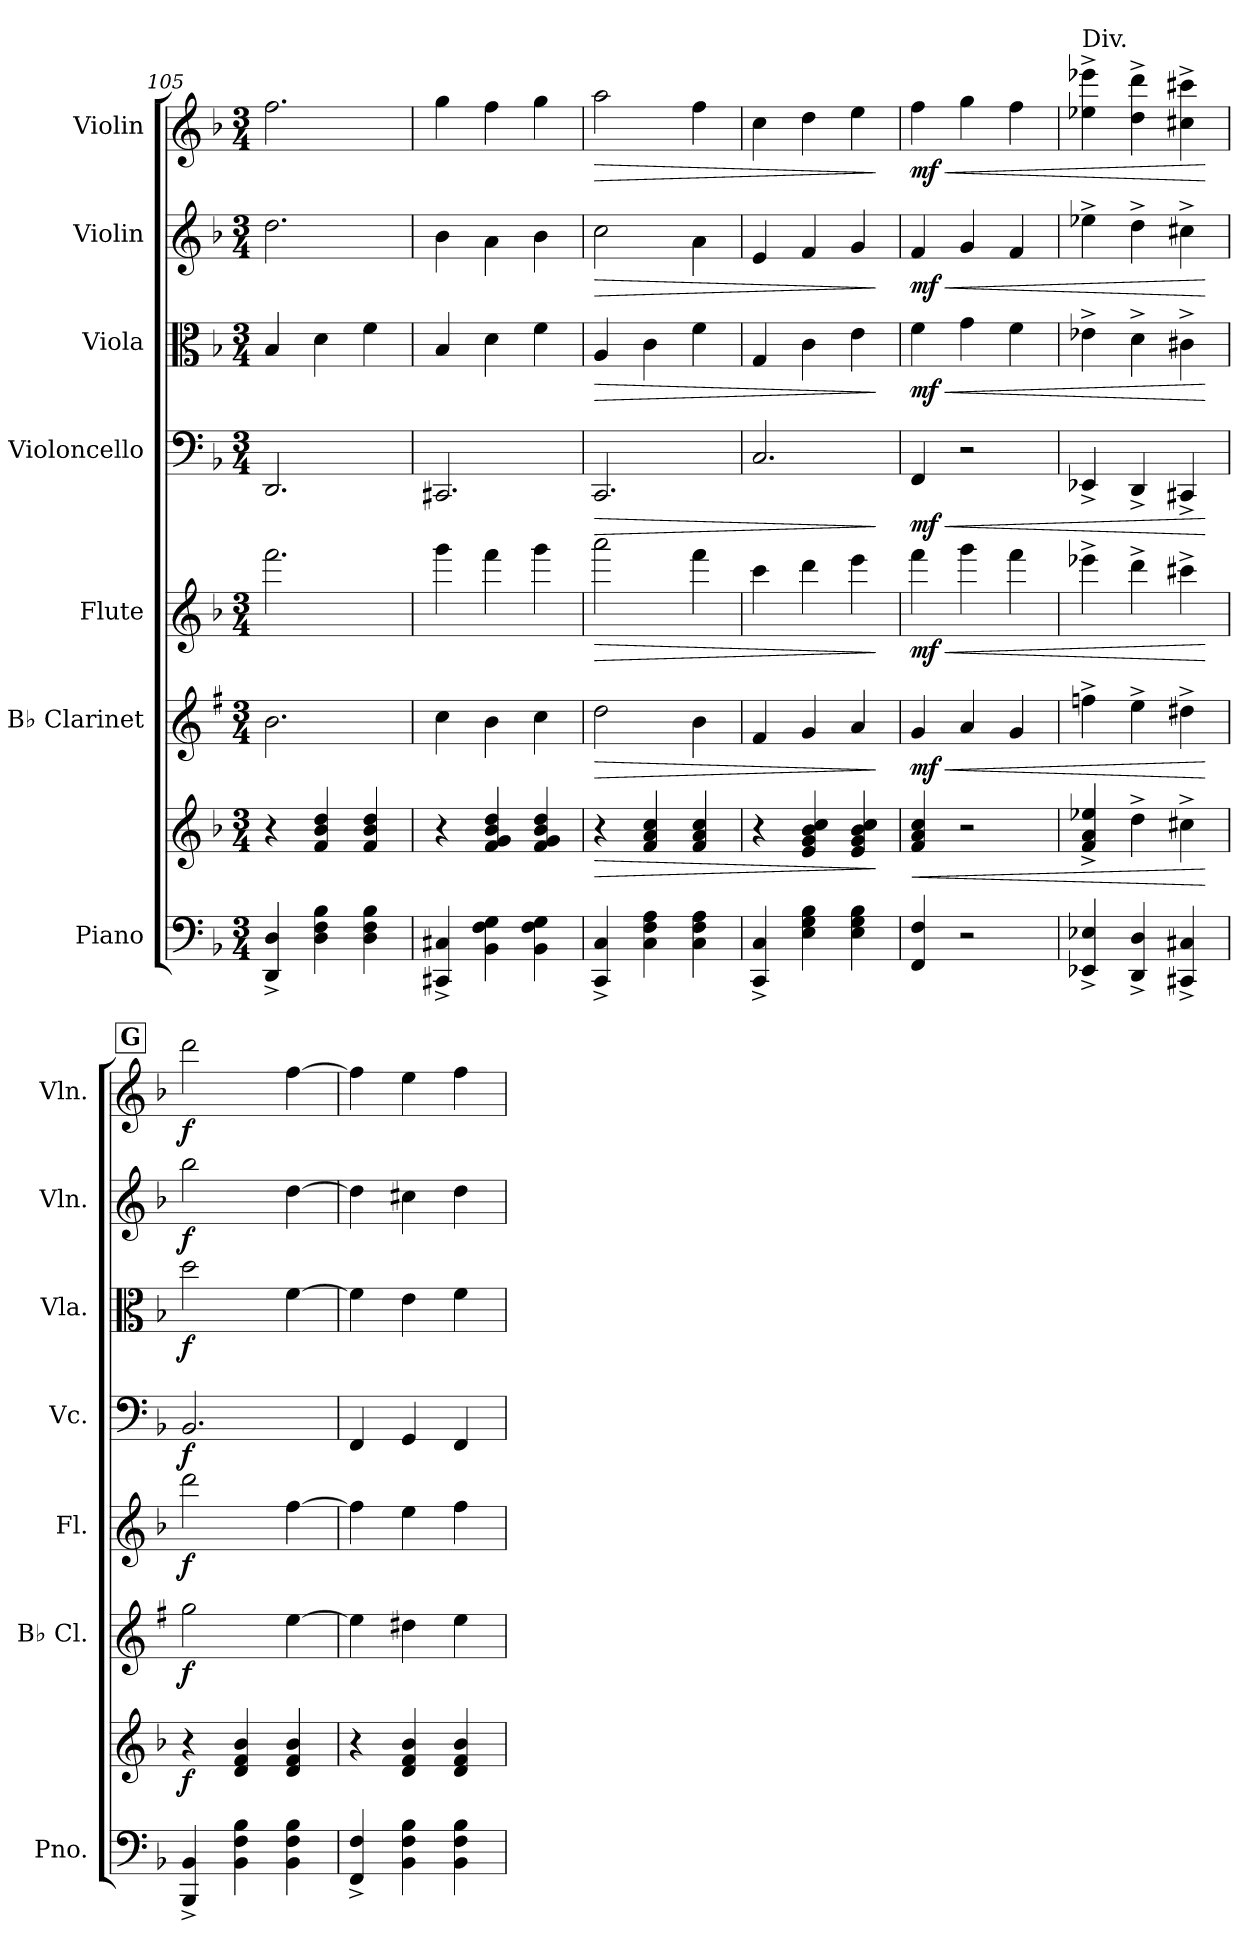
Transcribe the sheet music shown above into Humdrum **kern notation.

**kern	**kern	**dynam	**kern	**dynam	**kern	**dynam	**kern	**dynam	**kern	**dynam	**kern	**dynam	**kern	**dynam
*part7	*part7	*part7	*part6	*part6	*part5	*part5	*part4	*part4	*part3	*part3	*part2	*part2	*part1	*part1
*staff8	*staff7	*staff7/8	*staff6	*staff6	*staff5	*staff5	*staff4	*staff4	*staff3	*staff3	*staff2	*staff2	*staff1	*staff1
*I"Piano	*	*	*I"B♭ Clarinet	*	*I"Flute	*	*I"Violoncello	*	*I"Viola	*	*I"Violin	*	*I"Violin	*
*I'Pno.	*	*	*I'B♭ Cl.	*	*I'Fl.	*	*I'Vc.	*	*I'Vla.	*	*I'Vln.	*	*I'Vln.	*
*clefF4	*clefG2	*	*clefG2	*	*clefG2	*	*clefF4	*	*clefC3	*	*clefG2	*	*clefG2	*
*	*	*	*ITrd1c2	*	*	*	*	*	*	*	*	*	*	*
*k[b-]	*k[b-]	*	*k[b-]	*	*k[b-]	*	*k[b-]	*	*k[b-]	*	*k[b-]	*	*k[b-]	*
*M3/4	*M3/4	*	*M3/4	*	*M3/4	*	*M3/4	*	*M3/4	*	*M3/4	*	*M3/4	*
=105	=105	=105	=105	=105	=105	=105	=105	=105	=105	=105	=105	=105	=105	=105
4DD/^ 4D/^	4r	.	2.a\	.	2.fff\	.	2.DD/	.	4B-/	.	2.dd\	.	2.ff\	.
4D\ 4F\ 4B-\	4f/ 4b-/ 4dd/	.	.	.	.	.	.	.	4d\	.	.	.	.	.
4D\ 4F\ 4B-\	4f/ 4b-/ 4dd/	.	.	.	.	.	.	.	4f\	.	.	.	.	.
!!LO:PB:g=z
=106	=106	=106	=106	=106	=106	=106	=106	=106	=106	=106	=106	=106	=106	=106
4CC#X/^ 4C#X/^	4r	.	4b-\	.	4ggg\	.	2.CC#X/	.	4B-/	.	4b-\	.	4gg\	.
4BB-\ 4F\ 4G\	4f/ 4g/ 4b-/ 4dd/	.	4a\	.	4fff\	.	.	.	4d\	.	4a\	.	4ff\	.
4BB-\ 4F\ 4G\	4f/ 4g/ 4b-/ 4dd/	.	4b-\	.	4ggg\	.	.	.	4f\	.	4b-\	.	4gg\	.
=107	=107	=107	=107	=107	=107	=107	=107	=107	=107	=107	=107	=107	=107	=107
!	!	!LO:HP:b	!	!LO:HP:b	!	!LO:HP:b	!	!LO:HP:b	!	!LO:HP:b	!	!LO:HP:b	!	!LO:HP:b
4CC/^ 4C/^	4r	>	2cc\	>	2aaa\	>	2.CC/	>	4A/	>	2cc\	>	2aa\	>
4C\ 4F\ 4A\	4f/ 4a/ 4cc/	.	.	.	.	.	.	.	4c\	.	.	.	.	.
4C\ 4F\ 4A\	4f/ 4a/ 4cc/	.	4a\	.	4fff\	.	.	.	4f\	.	4a\	.	4ff\	.
=108	=108	=108	=108	=108	=108	=108	=108	=108	=108	=108	=108	=108	=108	=108
4CC/^ 4C/^	4r	.	4e/	.	4ccc\	.	2.C/	.	4G/	.	4e/	.	4cc\	.
4E\ 4G\ 4B-\	4e/ 4g/ 4b-/ 4cc/	.	4f/	.	4ddd\	.	.	.	4c\	.	4f/	.	4dd\	.
4E\ 4G\ 4B-\	4e/ 4g/ 4b-/ 4cc/	.	4g/	.	4eee\	.	.	.	4e\	.	4g/	.	4ee\	.
.	.	]	.	]	.	]	.	]	.	]	.	]	.	]
=109	=109	=109	=109	=109	=109	=109	=109	=109	=109	=109	=109	=109	=109	=109
!	!	!LO:HP:b	!	!LO:HP:b	!	!LO:HP:b	!	!LO:HP:b	!	!LO:HP:b	!	!LO:HP:b	!	!LO:HP:b
!	!	!LO:DY:n=1:b	!	!	!	!	!	!	!	!	!	!	!	!
!	!	!LO:DY:n=2:b	!	!	!	!	!	!	!	!	!	!	!	!
!	!	!LO:DY:n=3:b	!	!LO:DY:n=1:b	!	!LO:DY:n=1:b	!	!LO:DY:n=1:b	!	!LO:DY:n=1:b	!	!LO:DY:n=1:b	!	!LO:DY:n=1:b
4FF/ 4F/	4f/ 4a/ 4cc/	< mf mf mf	4f/	< mf	4fff\	< mf	4FF/	< mf	4f\	< mf	4f/	< mf	4ff\	< mf
2r	2r	.	4g/	.	4ggg\	.	2r	.	4g\	.	4g/	.	4gg\	.
.	.	.	4f/	.	4fff\	.	.	.	4f\	.	4f/	.	4ff\	.
=110	=110	=110	=110	=110	=110	=110	=110	=110	=110	=110	=110	=110	=110	=110
!	!	!	!	!	!	!	!	!	!	!	!	!	!LO:TX:a:t=Div.	!
4EE-X/^ 4E-X/^	4f/^ 4a/^ 4ee-X/^	.	4ee-X^\	.	4eee-X^\	.	4EE-X^/	.	4e-X^\	.	4ee-X^\	.	4ee-X\^ 4eee-X\^	.
4DD/^ 4D/^	4dd^\	.	4dd^\	.	4ddd^\	.	4DD^/	.	4d^\	.	4dd^\	.	4dd\^ 4ddd\^	.
4CC#X/^ 4C#X/^	4cc#X^\	.	4cc#X^\	.	4ccc#X^\	.	4CC#X^/	.	4c#X^\	.	4cc#X^\	.	4cc#X\^ 4ccc#X\^	.
.	.	[	.	[	.	[	.	[	.	[	.	[	.	[
!!LO:REH:place=s1:a:B:fs=14:t=G
=111	=111	=111	=111	=111	=111	=111	=111	=111	=111	=111	=111	=111	=111	=111
!	!	!LO:DY:b	!	!LO:DY:b	!	!LO:DY:b	!	!LO:DY:b	!	!LO:DY:b	!	!LO:DY:b	!	!LO:DY:b
4BBB-/^ 4BB-/^	4r	f	2ff\	f	2ddd\	f	2.BB-/	f	2dd\	f	2bb-\	f	2ddd\	f
4BB-\ 4F\ 4B-\	4d/ 4f/ 4b-/	.	.	.	.	.	.	.	.	.	.	.	.	.
4BB-\ 4F\ 4B-\	4d/ 4f/ 4b-/	.	[4dd\	.	[4ff\	.	.	.	[4f\	.	[4dd\	.	[4ff\	.
=112	=112	=112	=112	=112	=112	=112	=112	=112	=112	=112	=112	=112	=112	=112
4FF/^ 4F/^	4r	.	4dd\]	.	4ff\]	.	4FF/	.	4f\]	.	4dd\]	.	4ff\]	.
4BB-\ 4F\ 4B-\	4d/ 4f/ 4b-/	.	4cc#X\	.	4ee\	.	4GG/	.	4e\	.	4cc#X\	.	4ee\	.
4BB-\ 4F\ 4B-\	4d/ 4f/ 4b-/	.	4dd\	.	4ff\	.	4FF/	.	4f\	.	4dd\	.	4ff\	.
=	=	=	=	=	=	=	=	=	=	=	=	=	=	=
*-	*-	*-	*-	*-	*-	*-	*-	*-	*-	*-	*-	*-	*-	*-
